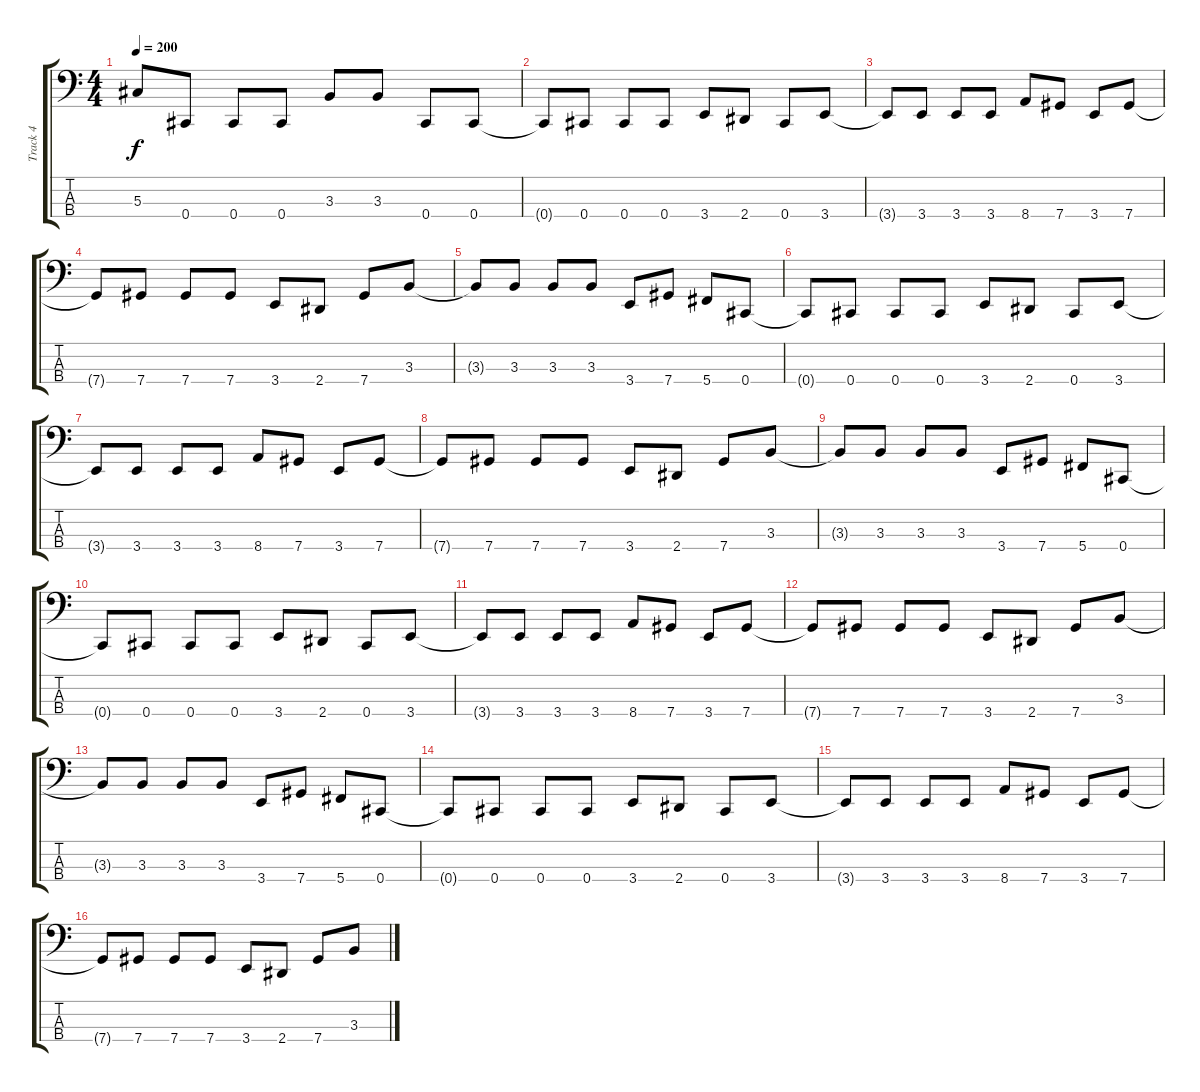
\track ("Track 4" "Track 4") {instrument electricbassfinger}
\staff {score tabs}
\tuning (Gb2 Db2 Ab1 Db1) {hide}
\ts (4 4)
\tempo 200
\clef f4
\ks c
5.3.8{dy f} 0.4.8 0.4.8 0.4.8 3.3.8 3.3.8 0.4.8 0.4.8 |
0.4{t}.8 0.4.8 0.4.8 0.4.8 3.4.8 2.4.8 0.4.8 3.4.8 |
3.4{t}.8 3.4.8 3.4.8 3.4.8 8.4.8 7.4.8 3.4.8 7.4.8 |
7.4{t}.8 7.4.8 7.4.8 7.4.8 3.4.8 2.4.8 7.4.8 3.3.8 |
3.3{t}.8 3.3.8 3.3.8 3.3.8 3.4.8 7.4.8 5.4.8 0.4.8 |
0.4{t}.8 0.4.8 0.4.8 0.4.8 3.4.8 2.4.8 0.4.8 3.4.8 |
3.4{t}.8 3.4.8 3.4.8 3.4.8 8.4.8 7.4.8 3.4.8 7.4.8 |
7.4{t}.8 7.4.8 7.4.8 7.4.8 3.4.8 2.4.8 7.4.8 3.3.8 |
3.3{t}.8 3.3.8 3.3.8 3.3.8 3.4.8 7.4.8 5.4.8 0.4.8 |
0.4{t}.8 0.4.8 0.4.8 0.4.8 3.4.8 2.4.8 0.4.8 3.4.8 |
3.4{t}.8 3.4.8 3.4.8 3.4.8 8.4.8 7.4.8 3.4.8 7.4.8 |
7.4{t}.8 7.4.8 7.4.8 7.4.8 3.4.8 2.4.8 7.4.8 3.3.8 |
3.3{t}.8 3.3.8 3.3.8 3.3.8 3.4.8 7.4.8 5.4.8 0.4.8 |
0.4{t}.8 0.4.8 0.4.8 0.4.8 3.4.8 2.4.8 0.4.8 3.4.8 |
3.4{t}.8 3.4.8 3.4.8 3.4.8 8.4.8 7.4.8 3.4.8 7.4.8 |
7.4{t}.8 7.4.8 7.4.8 7.4.8 3.4.8 2.4.8 7.4.8 3.3.8
